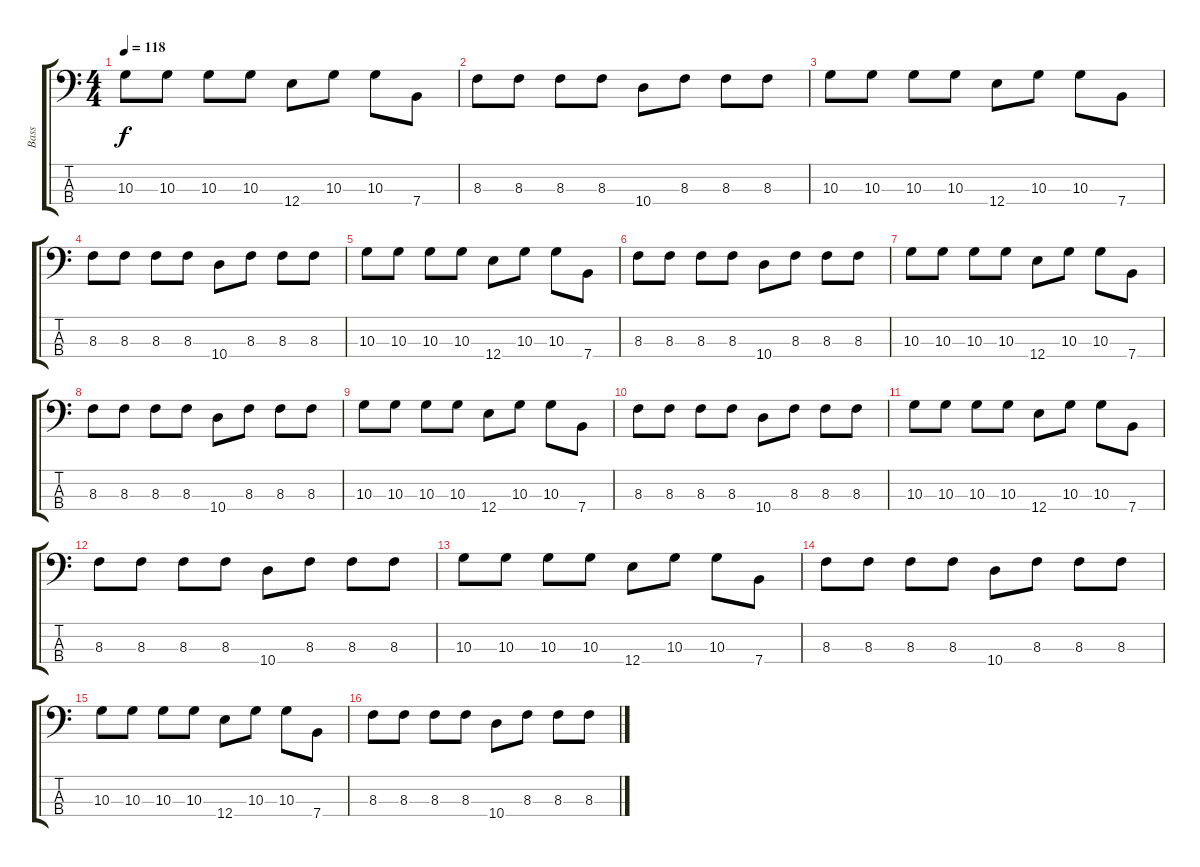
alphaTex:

\track ("Bass" "Bass") {instrument electricbassfinger}
\staff {score tabs}
\tuning (G2 D2 A1 E1) {hide}
\ts (4 4)
\tempo 118
\clef f4
\ks c
10.3.8{dy f} 10.3.8 10.3.8 10.3.8 12.4.8 10.3.8 10.3.8 7.4.8 |
8.3.8 8.3.8 8.3.8 8.3.8 10.4.8 8.3.8 8.3.8 8.3.8 |
10.3.8 10.3.8 10.3.8 10.3.8 12.4.8 10.3.8 10.3.8 7.4.8 |
8.3.8 8.3.8 8.3.8 8.3.8 10.4.8 8.3.8 8.3.8 8.3.8 |
10.3.8 10.3.8 10.3.8 10.3.8 12.4.8 10.3.8 10.3.8 7.4.8 |
8.3.8 8.3.8 8.3.8 8.3.8 10.4.8 8.3.8 8.3.8 8.3.8 |
10.3.8 10.3.8 10.3.8 10.3.8 12.4.8 10.3.8 10.3.8 7.4.8 |
8.3.8 8.3.8 8.3.8 8.3.8 10.4.8 8.3.8 8.3.8 8.3.8 |
10.3.8 10.3.8 10.3.8 10.3.8 12.4.8 10.3.8 10.3.8 7.4.8 |
8.3.8 8.3.8 8.3.8 8.3.8 10.4.8 8.3.8 8.3.8 8.3.8 |
10.3.8 10.3.8 10.3.8 10.3.8 12.4.8 10.3.8 10.3.8 7.4.8 |
8.3.8 8.3.8 8.3.8 8.3.8 10.4.8 8.3.8 8.3.8 8.3.8 |
10.3.8 10.3.8 10.3.8 10.3.8 12.4.8 10.3.8 10.3.8 7.4.8 |
8.3.8 8.3.8 8.3.8 8.3.8 10.4.8 8.3.8 8.3.8 8.3.8 |
10.3.8 10.3.8 10.3.8 10.3.8 12.4.8 10.3.8 10.3.8 7.4.8 |
8.3.8 8.3.8 8.3.8 8.3.8 10.4.8 8.3.8 8.3.8 8.3.8
